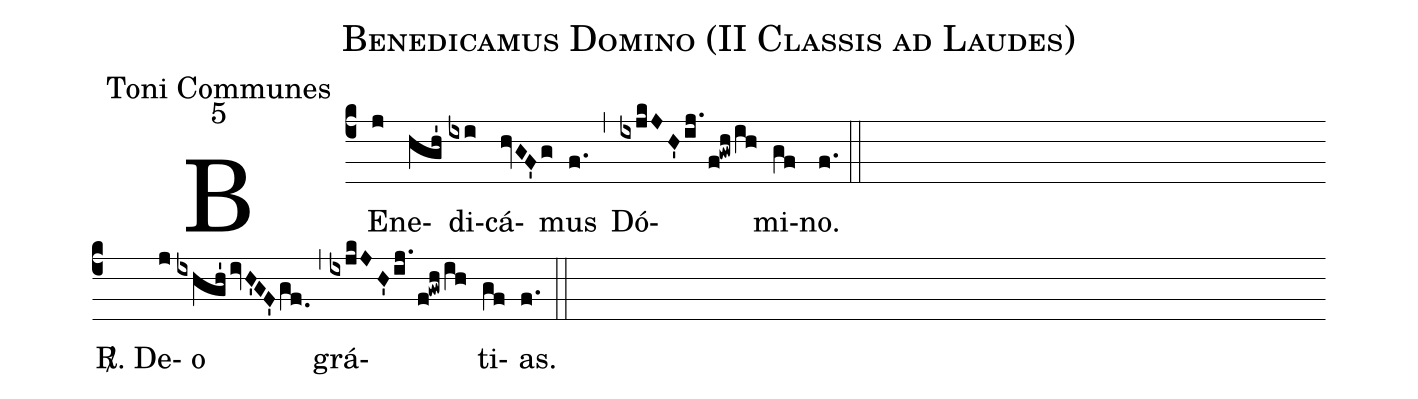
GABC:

name:Benedicamus Domino (II Classis ad Laudes) ;
office-part:Toni Communes;
mode:5;
%%
(c4) BE(j)ne(hgh')di(ixi)cá(hvGF'g)mus(f.) (,) Dó(ixjkJH'ij./f!gwh/ih)mi(gf)no.(f.) (::) (Z-)
<sp>R/</sp>. De(j)o(ixhgh'ivH'GF'gf.0) (,) grá(ixjkJH'ij./f!gwh/ih)ti(gf)as.(f.) (::)
